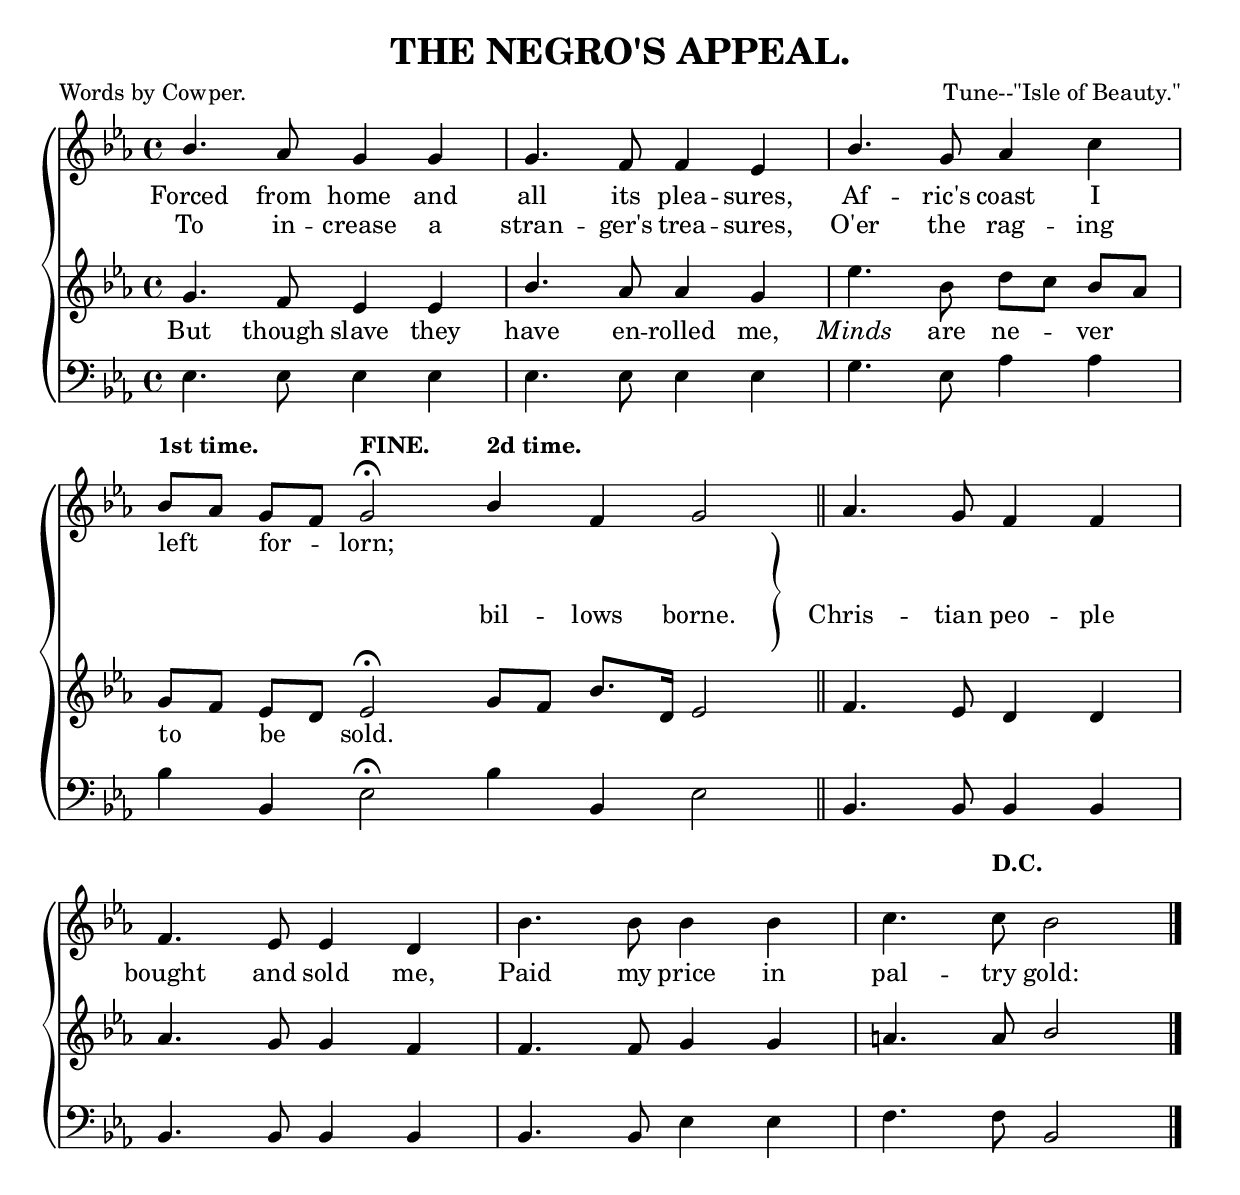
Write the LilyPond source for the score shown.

\version "2.10"
\include "english.ly"


\header {
  title = "THE NEGRO'S APPEAL."
  poet = "Words by Cowper."
  composer = "Tune--\"Isle of Beauty.\""
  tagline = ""
}

leftbrace = \markup {\override #'(font-encoding . fetaBraces) \lookup #"brace140" }

rightbrace = \markup {\rotate #180 \leftbrace }


lineOne= \lyricmode {
  Forced from home and all its plea -- sures, Af -- ric's coast I  
  left _ for -- _ lorn;  
}

lineTwo = \lyricmode {
  To in -- crease a  stran -- ger's trea -- sures, 
  O'er the rag -- ing \skip8 \skip8 \skip8 \skip8 \skip2 bil -- lows borne. 
    \once \override LyricText #'self-alignment-X = #0.6 
  \markup{ \raise #3 \rightbrace  "   Chris"} -- tian peo -- ple 
  bought and sold me, Paid my price in pal -- try gold:
}

lineFine = \lyricmode {
  But though slave they  have en -- rolled me, \markup { \italic Minds } 
  are ne -- ver to _ be _ sold. 
}

trebleOne =  \relative c' {
  \clef treble
  \time 4/4
  \key ef \major
  \override Staff.TimeSignature #'style = #'()

  \tag #'first { \stemUp bf'4. af8 g4 g |
      g4. f8 f4 ef |
      bf'4. g8 af4 \stemNeutral c  | \break } 
      
  \tag #'fine { \override TextScript #'staff-padding = #3
      bf8[ ^\markup { \bold "1st time." }  af] g[ f] 
      \once \override Script #'script-priority = #-100 g2^\fermata ^\markup { \bold "FINE."} \bar ":|" }
      \tag #'toDC { \stemUp bf4 ^\markup { \bold "2d time."} f g2 \bar "||" 
      \stemNeutral af4. g8 f4 f |
    
  \break
  f4. ef8 ef4 d |
      bf'4. bf8 bf4 bf |
      c4. c8^\markup {\bold "D.C."} bf2 \bar "|." }
} 
  
trebleTwo =  \relative c' {
  \clef treble
  \time 4/4
  \key ef \major
  \override Staff.TimeSignature #'style = #'()

  \tag #'first { g'4. f8 ef4 ef |
      \stemUp bf'4. \stemNeutral af8 af4 g |
      ef'4. bf8 d8[ c8] bf8[ af8] | }
  
  \tag #'fine { g8[ f8] ef8[ d8] ef2^\fermata | }
      \tag #'toDC { g8[ f8] bf8.[ d,16] ef2 | 
      f4. ef8 d4 d |
  
  af'4. g8 g4 f4 |
      f4. f8 g4 g |
      a4. a8 \stemUp bf2 }
}

bass =  \relative c {
  \clef bass
  \time 4/4
  \key ef \major
  \override Staff.TimeSignature #'style = #'()

  \tag #'first { ef4. ef8 ef4 ef |
      ef4. ef8 ef4 ef |
      g4. ef8 af4 af | }
  
  \tag #'fine { bf4 bf, ef2^\fermata | }
      \tag #'toDC { bf'4 bf, ef2 | 
      bf4. bf8 bf4 bf |
  
  bf4. bf8 bf4 bf |
      bf4. bf8 ef4 ef |
      f4. f8 bf,2 }
}

\score { 
  \new ChoirStaff \with{systemStartDelimiter = #'SystemStartBrace }	
   <<
     \new Staff = "upperOne"  \new Voice = "trebleOne" { \trebleOne }
          \new Lyrics \lyricsto "trebleOne" { \lineOne }
	  \new Lyrics \lyricsto "trebleOne" { \lineTwo }
     \new Staff = "upperTwo" \new Voice = "trebleTwo" { \trebleTwo }
     	  \new Lyrics \lyricsto "trebleOne" { \lineFine }
     \new Staff = "bass"  \new Voice = "bass" { \bass }
   >>
      
\layout {
	indent=0
	\context { \Staff \override Rest #'style = #'classical }
	\context { \Score \remove "Bar_number_engraver" }
	  }

}

%%%Separate score block to unfold the repeats and generate the midi

\score {
<<	
\new Staff = "miditrebleOne"   
    <<
    \new Voice = "midiUpperOne" { \removeWithTag #'toDC \trebleOne  %% first time, through first alternative
	                          \removeWithTag #'fine \trebleOne  %% second time, through 2nd alternative to D.C.
				  \removeWithTag #'toDC \trebleOne  %% D. C. to Fine
                               }	 
    \new Voice = "midiUpperTwo" { \removeWithTag #'toDC \trebleTwo  %% first time, through first alternative
	                          \removeWithTag #'fine \trebleTwo  %% second time, through 2nd alternative to D.C.
				  \removeWithTag #'toDC \trebleTwo  %% D. C. to Fine
                               }
     >>
     \new Staff = "midiBass"
     \new Voice = "midiLower" { \removeWithTag #'toDC \bass  %% first time, through first alternative
	                        \removeWithTag #'fine \bass  %% second time, through 2nd alternative to D.C.
				\removeWithTag #'toDC \bass  %% D. C. to Fine
                               }	 
>>

\midi { \context { \Score tempoWholesPerMinute = #(ly:make-moment 120 4 ) }}   
}
